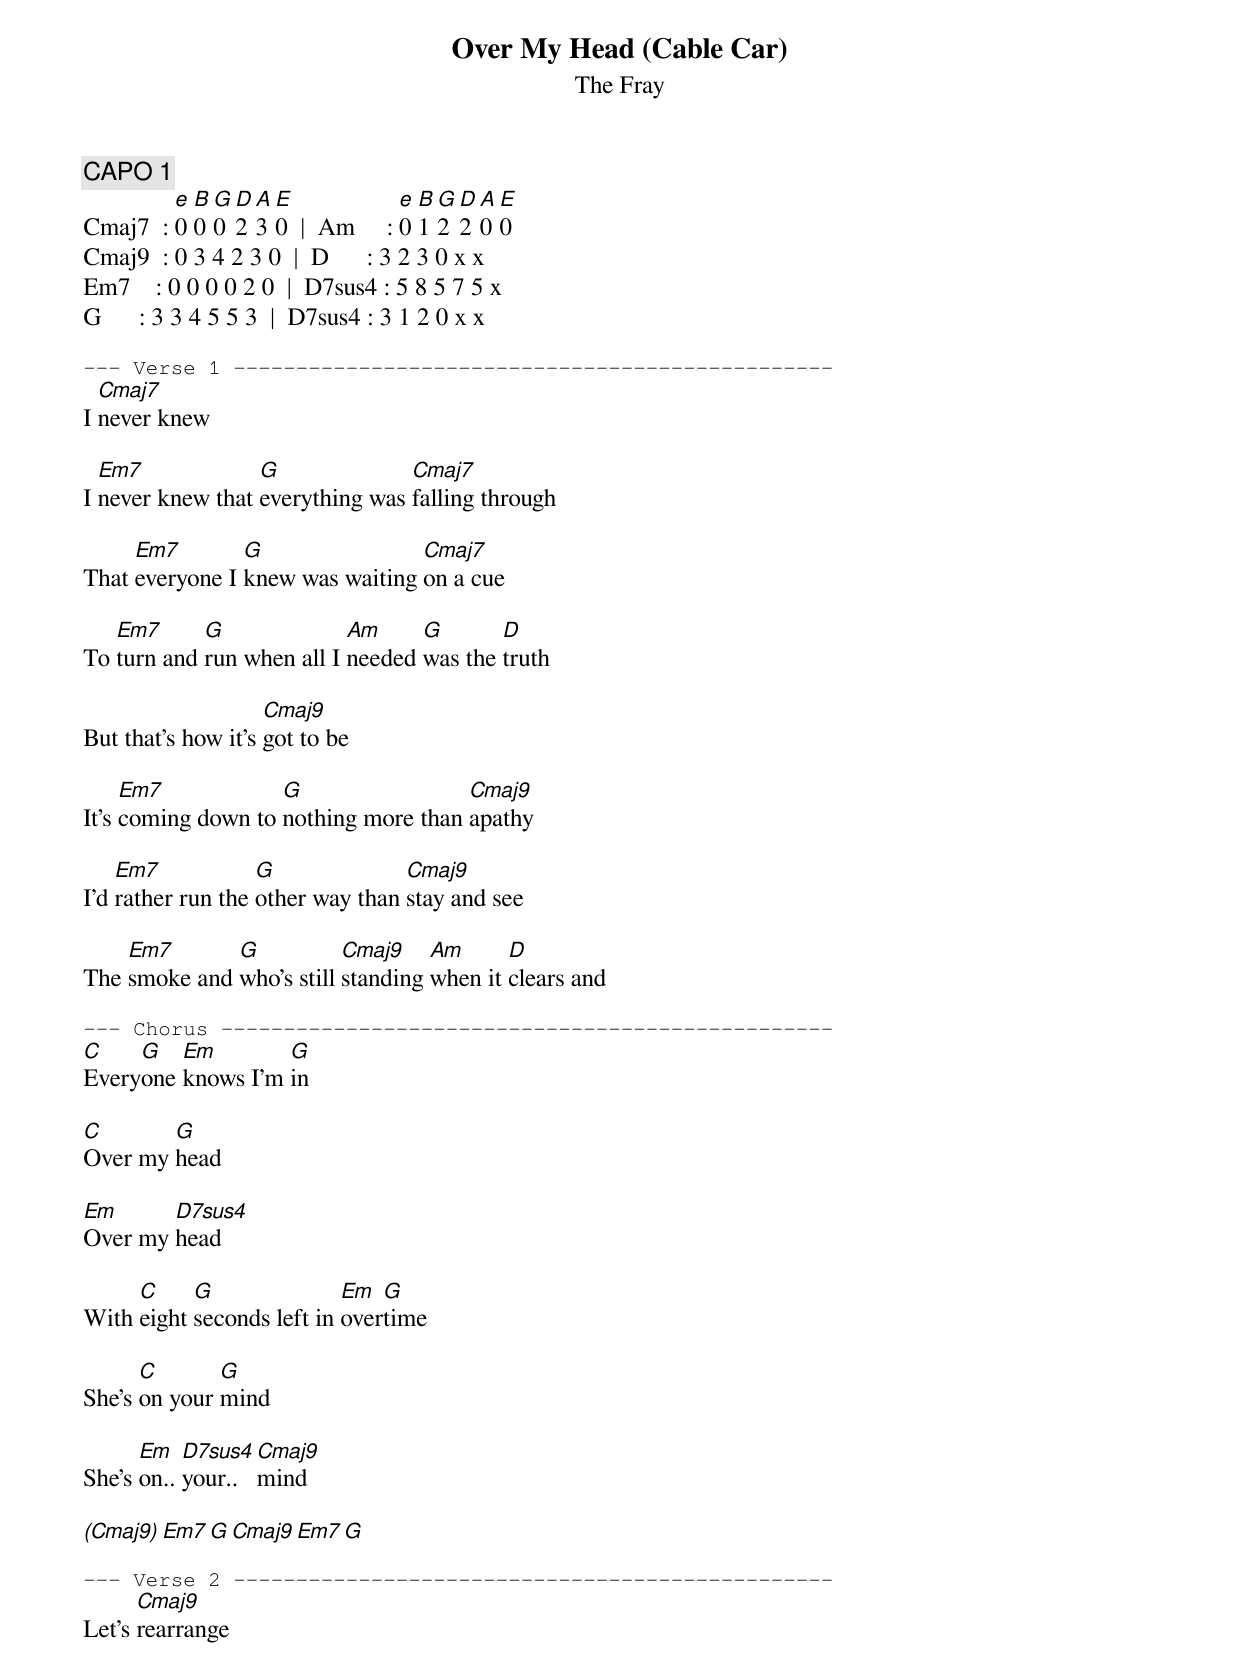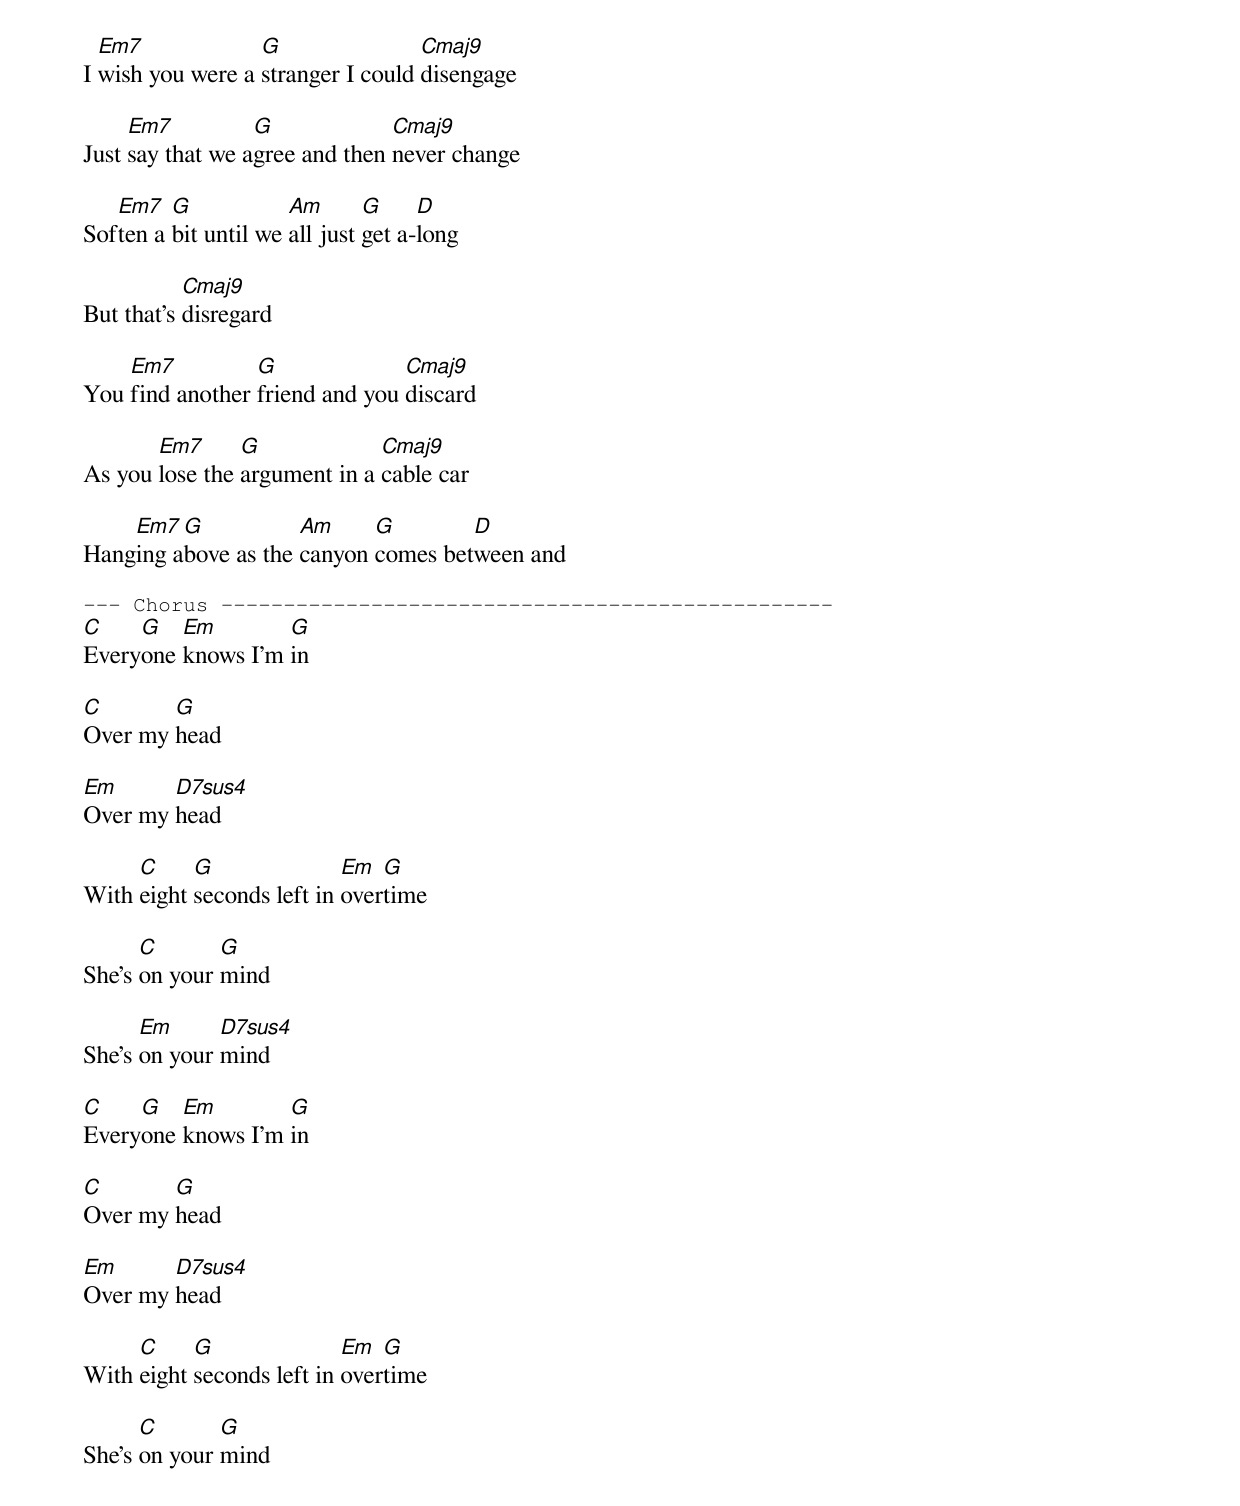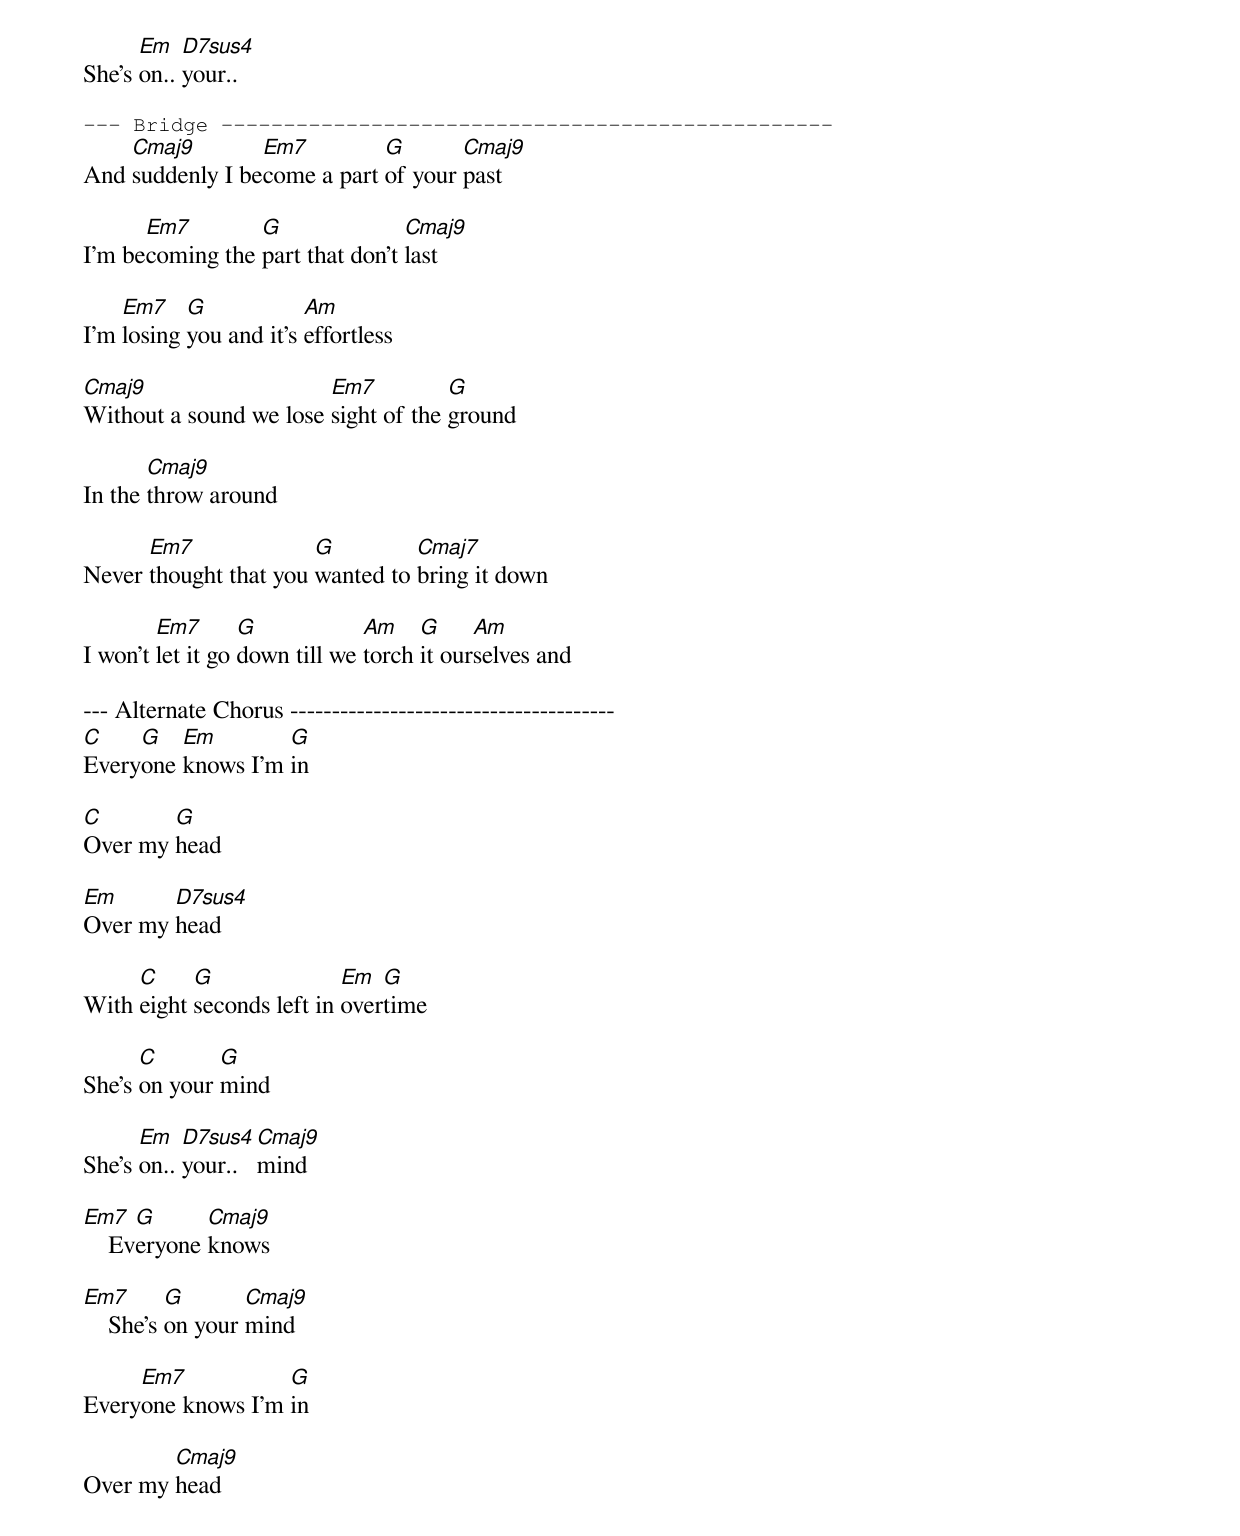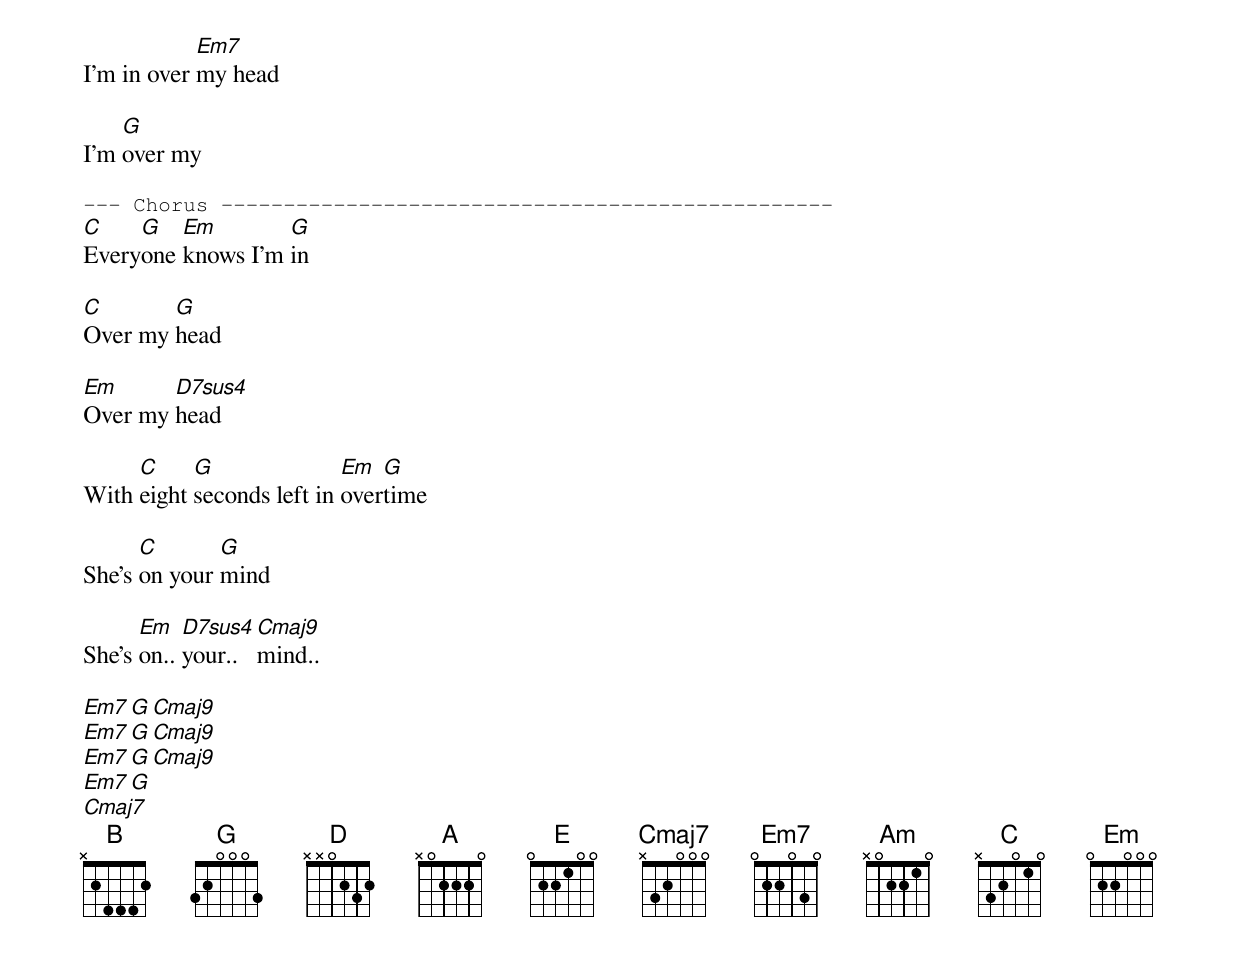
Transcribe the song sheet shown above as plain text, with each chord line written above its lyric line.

Over My Head (Cable Car)
The Fray

CAPO 1
         e B G D A E              e B G D A E
Cmaj7  : 0 0 0 2 3 0  |  Am     : 0 1 2 2 0 0
Cmaj9  : 0 3 4 2 3 0  |  D      : 3 2 3 0 x x
Em7    : 0 0 0 0 2 0  |  D7sus4 : 5 8 5 7 5 x
G      : 3 3 4 5 5 3  |  D7sus4 : 3 1 2 0 x x

--- Verse 1 ------------------------------------------------
  Cmaj7
I never knew

  Em7             G              Cmaj7
I never knew that everything was falling through

     Em7        G                Cmaj7
That everyone I knew was waiting on a cue

   Em7      G              Am     G       D
To turn and run when all I needed was the truth

                    Cmaj9
But that's how it's got to be

     Em7            G                 Cmaj9
It's coming down to nothing more than apathy

    Em7            G              Cmaj9
I'd rather run the other way than stay and see

    Em7       G           Cmaj9    Am      D
The smoke and who's still standing when it clears and

--- Chorus -------------------------------------------------
C    G   Em        G
Everyone knows I'm in

C       G
Over my head

Em      D7sus4
Over my head

     C     G               Em  G
With eight seconds left in overtime

      C       G
She's on your mind

      Em   D7sus4  Cmaj9
She's on.. your..  mind

(Cmaj9) Em7 G Cmaj9 Em7 G

--- Verse 2 ------------------------------------------------
      Cmaj9
Let's rearrange

  Em7             G                Cmaj9
I wish you were a stranger I could disengage

     Em7          G             Cmaj9
Just say that we agree and then never change

   Em7   G            Am       G     D
Soften a bit until we all just get a-long

           Cmaj9
But that's disregard

    Em7          G              Cmaj9
You find another friend and you discard

       Em7      G             Cmaj9
As you lose the argument in a cable car

    Em7  G           Am     G        D
Hanging above as the canyon comes between and

--- Chorus -------------------------------------------------
C    G   Em        G
Everyone knows I'm in

C       G
Over my head

Em      D7sus4
Over my head

     C     G               Em  G
With eight seconds left in overtime

      C       G
She's on your mind

      Em      D7sus4
She's on your mind

C    G   Em        G
Everyone knows I'm in

C       G
Over my head

Em      D7sus4
Over my head

     C     G               Em  G
With eight seconds left in overtime

      C       G
She's on your mind

      Em   D7sus4
She's on.. your..

--- Bridge -------------------------------------------------
    Cmaj9        Em7         G       Cmaj9
And suddenly I become a part of your past

      Em7        G               Cmaj9
I'm becoming the part that don't last

    Em7    G            Am
I'm losing you and it's effortless

Cmaj9                   Em7          G
Without a sound we lose sight of the ground

       Cmaj9
In the throw around

      Em7              G         Cmaj7
Never thought that you wanted to bring it down

        Em7       G            Am    G     Am
I won't let it go down till we torch it ourselves and

--- Alternate Chorus ---------------------------------------
C    G   Em        G
Everyone knows I'm in

C       G
Over my head

Em      D7sus4
Over my head

     C     G               Em  G
With eight seconds left in overtime

      C       G
She's on your mind

      Em   D7sus4  Cmaj9
She's on.. your..  mind

Em7   G      Cmaj9
    Everyone knows

Em7       G       Cmaj9
    She's on your mind

     Em7           G
Everyone knows I'm in

        Cmaj9
Over my head

            Em7
I'm in over my head

    G
I'm over my

--- Chorus -------------------------------------------------
C    G   Em        G
Everyone knows I'm in

C       G
Over my head

Em      D7sus4
Over my head

     C     G               Em  G
With eight seconds left in overtime

      C       G
She's on your mind

      Em   D7sus4  Cmaj9
She's on.. your..  mind..

Em7  G  Cmaj9
Em7  G  Cmaj9
Em7  G  Cmaj9
Em7  G
Cmaj7
